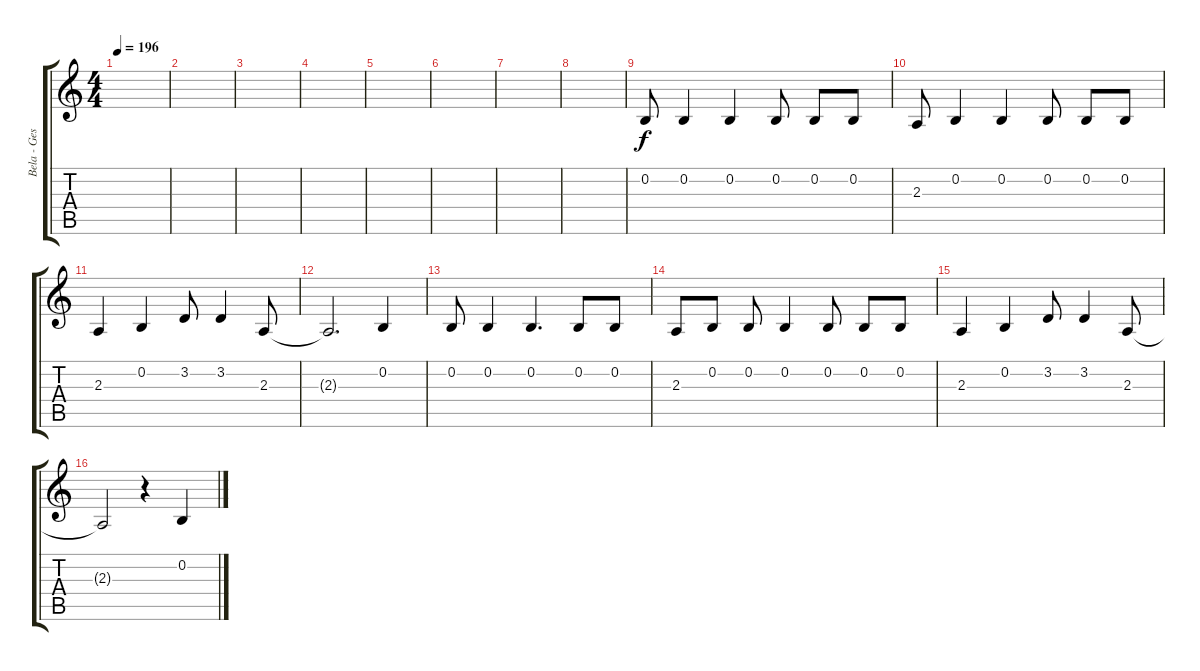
\track ("Bela - Gesang" "Bela - Ges") {instrument oboe}
\staff {score tabs}
\tuning (E4 B3 G3 D3 A2 E2) {hide}
\ts (4 4)
\tempo 196
\clef g2
\ks c
|
|
|
|
|
|
|
|
0.2.8 0.2.4 0.2.4 0.2.8 0.2.8 0.2.8 |
2.3.8 0.2.4 0.2.4 0.2.8 0.2.8 0.2.8 |
2.3.4 0.2.4 3.2.8 3.2.4 2.3.8 |
2.3{t}.2{d} 0.2.4 |
0.2.8 0.2.4 0.2.4{d} 0.2.8 0.2.8 |
2.3.8 0.2.8 0.2.8 0.2.4 0.2.8 0.2.8 0.2.8 |
2.3.4 0.2.4 3.2.8 3.2.4 2.3.8 |
2.3{t}.2 r.4 0.2.4
